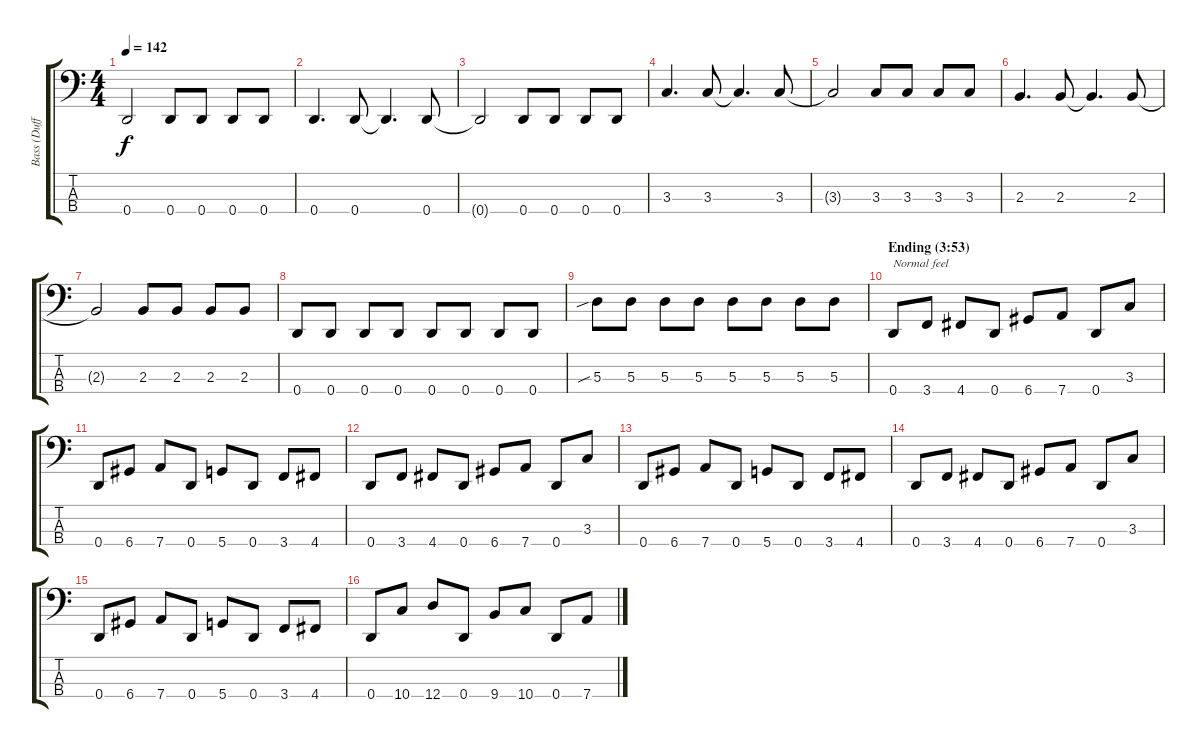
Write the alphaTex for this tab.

\track ("Bass (Duff McKagan)" "Bass (Duff") {instrument electricbasspick}
\staff {score tabs}
\tuning (G2 D2 A1 D1) {hide}
\ts (4 4)
\tempo 142
\clef f4
\ks c
0.4{t}.2{dy f} 0.4.8 0.4.8 0.4.8 0.4.8 |
0.4.4{d} 0.4.8 0.4{t}.4{d} 0.4.8 |
0.4{t}.2 0.4.8 0.4.8 0.4.8 0.4.8 |
3.3.4{d} 3.3.8 3.3{t}.4{d} 3.3.8 |
3.3{t}.2 3.3.8 3.3.8 3.3.8 3.3.8 |
2.3.4{d} 2.3.8 2.3{t}.4{d} 2.3.8 |
2.3{t}.2 2.3.8 2.3.8 2.3.8 2.3.8 |
0.4.8 0.4.8 0.4.8 0.4.8 0.4.8 0.4.8 0.4.8 0.4.8 |
5.3{sib}.8 5.3.8 5.3.8 5.3.8 5.3.8 5.3.8 5.3.8 5.3.8 |
\section ("" "Ending (3:53)")
0.4.8{txt "Normal feel"} 3.4.8 4.4.8 0.4.8 6.4.8 7.4.8 0.4.8 3.3.8 |
0.4.8 6.4.8 7.4.8 0.4.8 5.4.8 0.4.8 3.4.8 4.4.8 |
0.4.8 3.4.8 4.4.8 0.4.8 6.4.8 7.4.8 0.4.8 3.3.8 |
0.4.8 6.4.8 7.4.8 0.4.8 5.4.8 0.4.8 3.4.8 4.4.8 |
0.4.8 3.4.8 4.4.8 0.4.8 6.4.8 7.4.8 0.4.8 3.3.8 |
0.4.8 6.4.8 7.4.8 0.4.8 5.4.8 0.4.8 3.4.8 4.4.8 |
0.4.8 10.4.8 12.4.8 0.4.8 9.4.8 10.4.8 0.4.8 7.4.8
